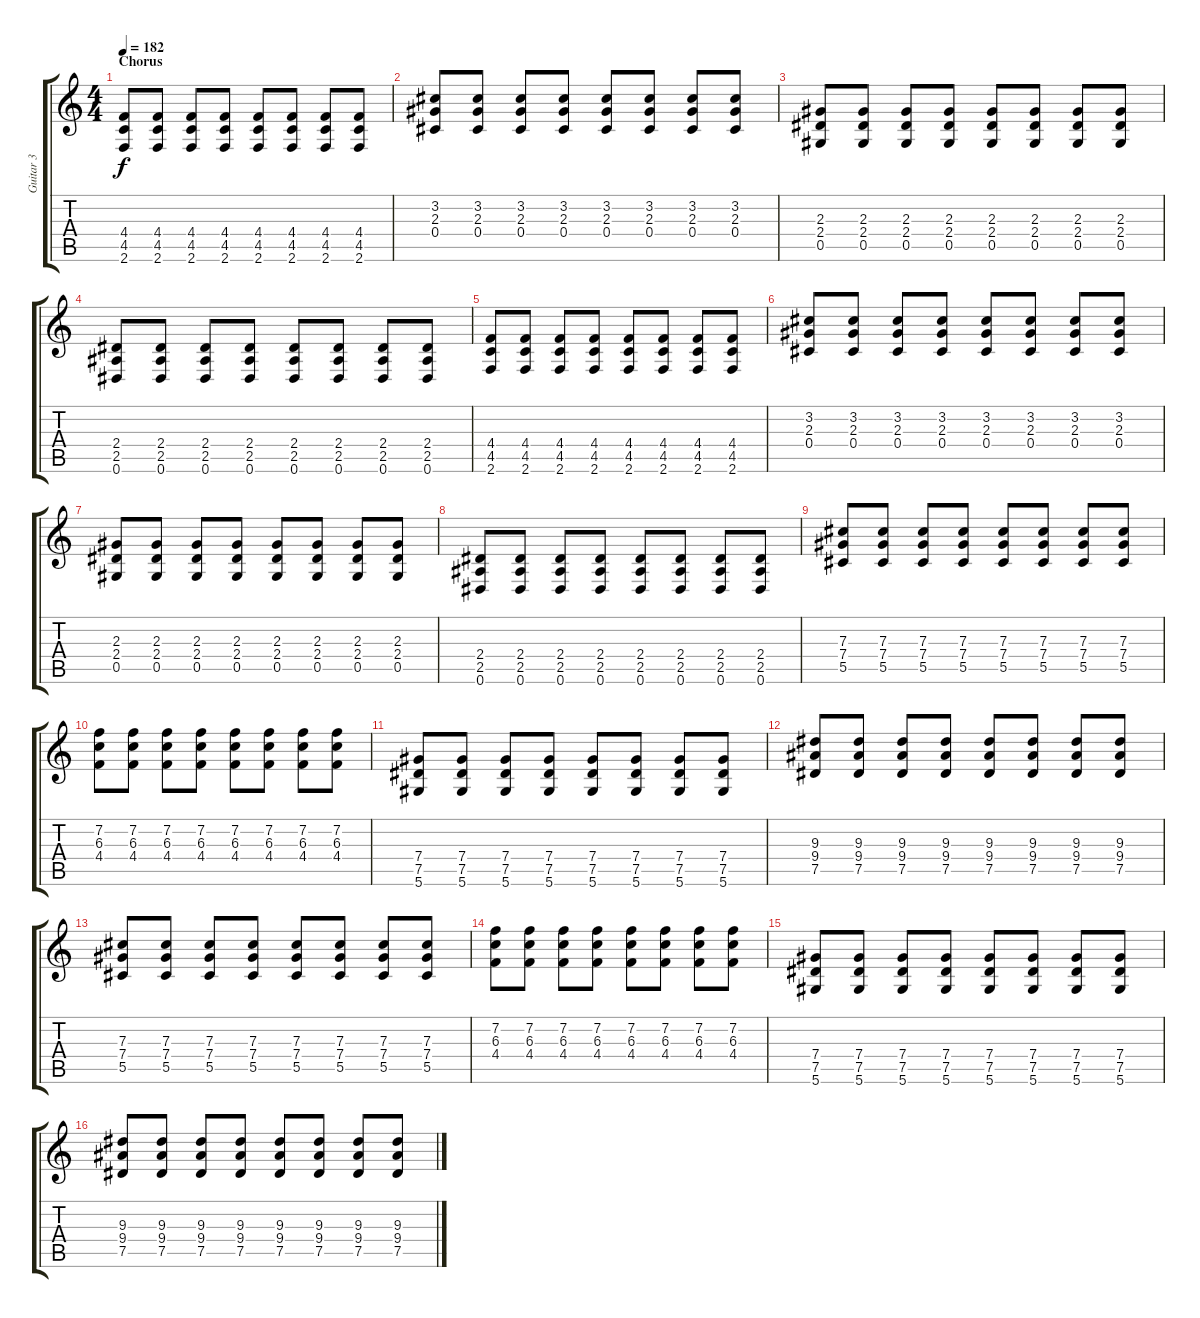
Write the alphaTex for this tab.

\track ("Guitar 3" "Guitar 3") {instrument distortionguitar}
\staff {score tabs}
\tuning (Eb4 Bb3 Gb3 Db3 Ab2 Eb2) {hide}
\ts (4 4)
\section ("" "Chorus")
\tempo 182
\clef g2
\ks c
(4.4 4.5 2.6).8{dy f} (4.4 4.5 2.6).8 (4.4 4.5 2.6).8 (4.4 4.5 2.6).8 (4.4 4.5 2.6).8 (4.4 4.5 2.6).8 (4.4 4.5 2.6).8 (4.4 4.5 2.6).8 |
(3.2 2.3 0.4).8 (3.2 2.3 0.4).8 (3.2 2.3 0.4).8 (3.2 2.3 0.4).8 (3.2 2.3 0.4).8 (3.2 2.3 0.4).8 (3.2 2.3 0.4).8 (3.2 2.3 0.4).8 |
(2.3 2.4 0.5).8 (2.3 2.4 0.5).8 (2.3 2.4 0.5).8 (2.3 2.4 0.5).8 (2.3 2.4 0.5).8 (2.3 2.4 0.5).8 (2.3 2.4 0.5).8 (2.3 2.4 0.5).8 |
(2.4 2.5 0.6).8 (2.4 2.5 0.6).8 (2.4 2.5 0.6).8 (2.4 2.5 0.6).8 (2.4 2.5 0.6).8 (2.4 2.5 0.6).8 (2.4 2.5 0.6).8 (2.4 2.5 0.6).8 |
(4.4 4.5 2.6).8 (4.4 4.5 2.6).8 (4.4 4.5 2.6).8 (4.4 4.5 2.6).8 (4.4 4.5 2.6).8 (4.4 4.5 2.6).8 (4.4 4.5 2.6).8 (4.4 4.5 2.6).8 |
(3.2 2.3 0.4).8 (3.2 2.3 0.4).8 (3.2 2.3 0.4).8 (3.2 2.3 0.4).8 (3.2 2.3 0.4).8 (3.2 2.3 0.4).8 (3.2 2.3 0.4).8 (3.2 2.3 0.4).8 |
(2.3 2.4 0.5).8 (2.3 2.4 0.5).8 (2.3 2.4 0.5).8 (2.3 2.4 0.5).8 (2.3 2.4 0.5).8 (2.3 2.4 0.5).8 (2.3 2.4 0.5).8 (2.3 2.4 0.5).8 |
(2.4 2.5 0.6).8 (2.4 2.5 0.6).8 (2.4 2.5 0.6).8 (2.4 2.5 0.6).8 (2.4 2.5 0.6).8 (2.4 2.5 0.6).8 (2.4 2.5 0.6).8 (2.4 2.5 0.6).8 |
(7.3 7.4 5.5).8 (7.3 7.4 5.5).8 (7.3 7.4 5.5).8 (7.3 7.4 5.5).8 (7.3 7.4 5.5).8 (7.3 7.4 5.5).8 (7.3 7.4 5.5).8 (7.3 7.4 5.5).8 |
(7.2 6.3 4.4).8 (7.2 6.3 4.4).8 (7.2 6.3 4.4).8 (7.2 6.3 4.4).8 (7.2 6.3 4.4).8 (7.2 6.3 4.4).8 (7.2 6.3 4.4).8 (7.2 6.3 4.4).8 |
(7.4 7.5 5.6).8 (7.4 7.5 5.6).8 (7.4 7.5 5.6).8 (7.4 7.5 5.6).8 (7.4 7.5 5.6).8 (7.4 7.5 5.6).8 (7.4 7.5 5.6).8 (7.4 7.5 5.6).8 |
(9.3 9.4 7.5).8 (9.3 9.4 7.5).8 (9.3 9.4 7.5).8 (9.3 9.4 7.5).8 (9.3 9.4 7.5).8 (9.3 9.4 7.5).8 (9.3 9.4 7.5).8 (9.3 9.4 7.5).8 |
(7.3 7.4 5.5).8 (7.3 7.4 5.5).8 (7.3 7.4 5.5).8 (7.3 7.4 5.5).8 (7.3 7.4 5.5).8 (7.3 7.4 5.5).8 (7.3 7.4 5.5).8 (7.3 7.4 5.5).8 |
(7.2 6.3 4.4).8 (7.2 6.3 4.4).8 (7.2 6.3 4.4).8 (7.2 6.3 4.4).8 (7.2 6.3 4.4).8 (7.2 6.3 4.4).8 (7.2 6.3 4.4).8 (7.2 6.3 4.4).8 |
(7.4 7.5 5.6).8 (7.4 7.5 5.6).8 (7.4 7.5 5.6).8 (7.4 7.5 5.6).8 (7.4 7.5 5.6).8 (7.4 7.5 5.6).8 (7.4 7.5 5.6).8 (7.4 7.5 5.6).8 |
(9.3 9.4 7.5).8 (9.3 9.4 7.5).8 (9.3 9.4 7.5).8 (9.3 9.4 7.5).8 (9.3 9.4 7.5).8 (9.3 9.4 7.5).8 (9.3 9.4 7.5).8 (9.3 9.4 7.5).8
